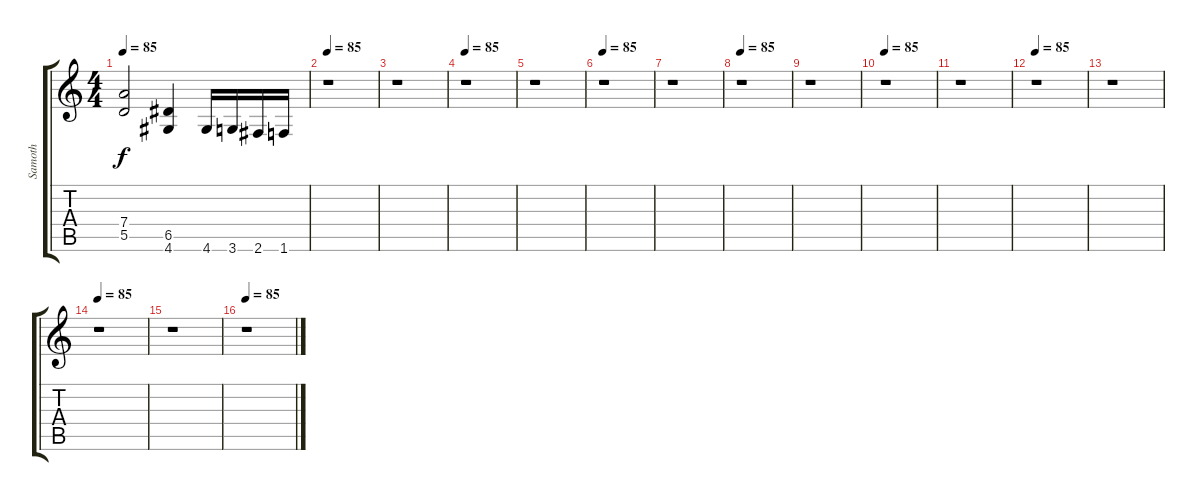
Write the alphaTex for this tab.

\track ("Samoth" "Samoth") {instrument distortionguitar}
\staff {score tabs}
\tuning (E4 B3 G3 D3 A2 E2) {hide}
\ts (4 4)
\tempo 85
\clef g2
\ks c
(7.4 5.5).2{dy f} (6.5 4.6).4 4.6.16 3.6.16 2.6.16 1.6.16 |
\tempo 85
r.1 |
r.1 |
\tempo 85
r.1 |
r.1 |
\tempo 85
r.1 |
r.1 |
\tempo 85
r.1 |
r.1 |
\tempo 85
r.1 |
r.1 |
\tempo 85
r.1 |
r.1 |
\tempo 85
r.1 |
r.1 |
\tempo 85
r.1
